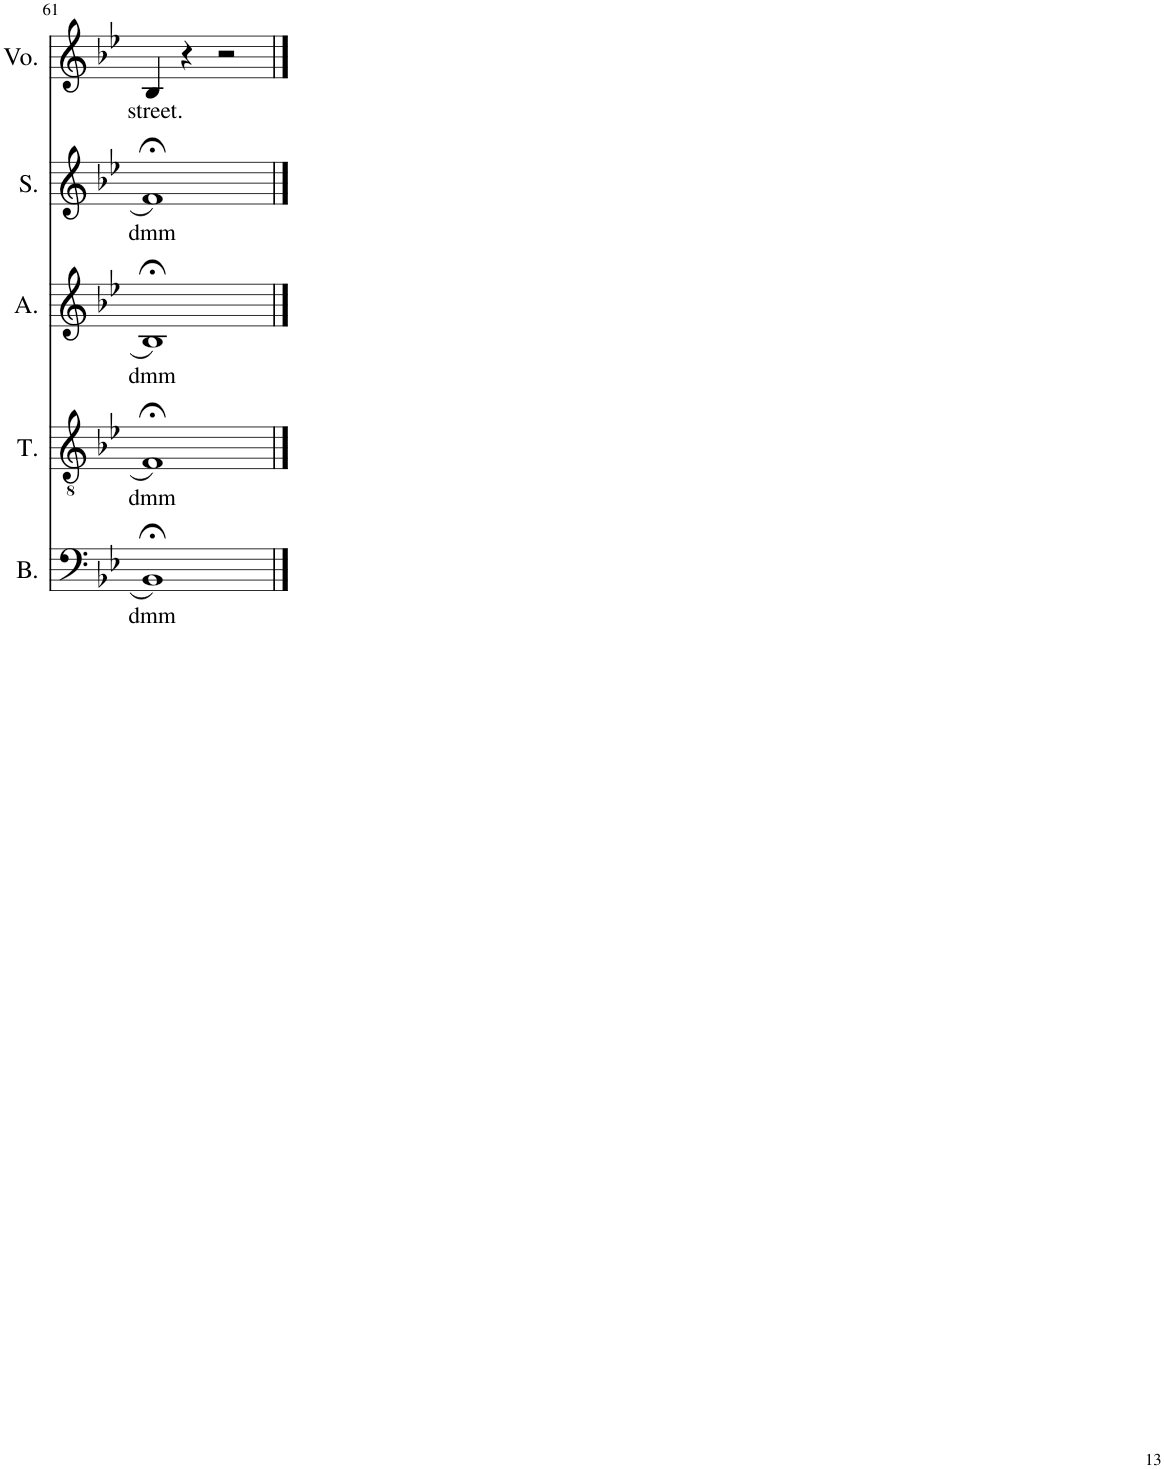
**kern	**text	**kern	**text	**kern	**text	**kern	**text	**kern	**text
*part5	*part5	*part4	*part4	*part3	*part3	*part2	*part2	*part1	*part1
*staff5	*staff5	*staff4	*staff4	*staff3	*staff3	*staff2	*staff2	*staff1	*staff1
*I"Bass	*	*I"Tenor	*	*I"Alto	*	*I"Soprano	*	*I"Voice	*
*I'B.	*	*I'T.	*	*I'A.	*	*I'S.	*	*I'Vo.	*
!!LO:PB:g=z
*clefF4	*	*clefGv2	*	*clefG2	*	*clefG2	*	*clefG2	*
*k[b-e-]	*	*k[b-e-]	*	*k[b-e-]	*	*k[b-e-]	*	*k[b-e-]	*
*M4/4	*	*M4/4	*	*M4/4	*	*M4/4	*	*M4/4	*
=61	=61	=61	=61	=61	=61	=61	=61	=61	=61
!	!LO:LY:b	!	!LO:LY:b	!	!LO:LY:b	!	!LO:LY:b	!	!LO:LY:b
1BB-;<	dmm	1F;<	dmm	1B-;<	dmm	1f;<	dmm	4B-/	street.
.	.	.	.	.	.	.	.	4r	.
.	.	.	.	.	.	.	.	2r	.
==	==	==	==	==	==	==	==	==	==
*-	*-	*-	*-	*-	*-	*-	*-	*-	*-
